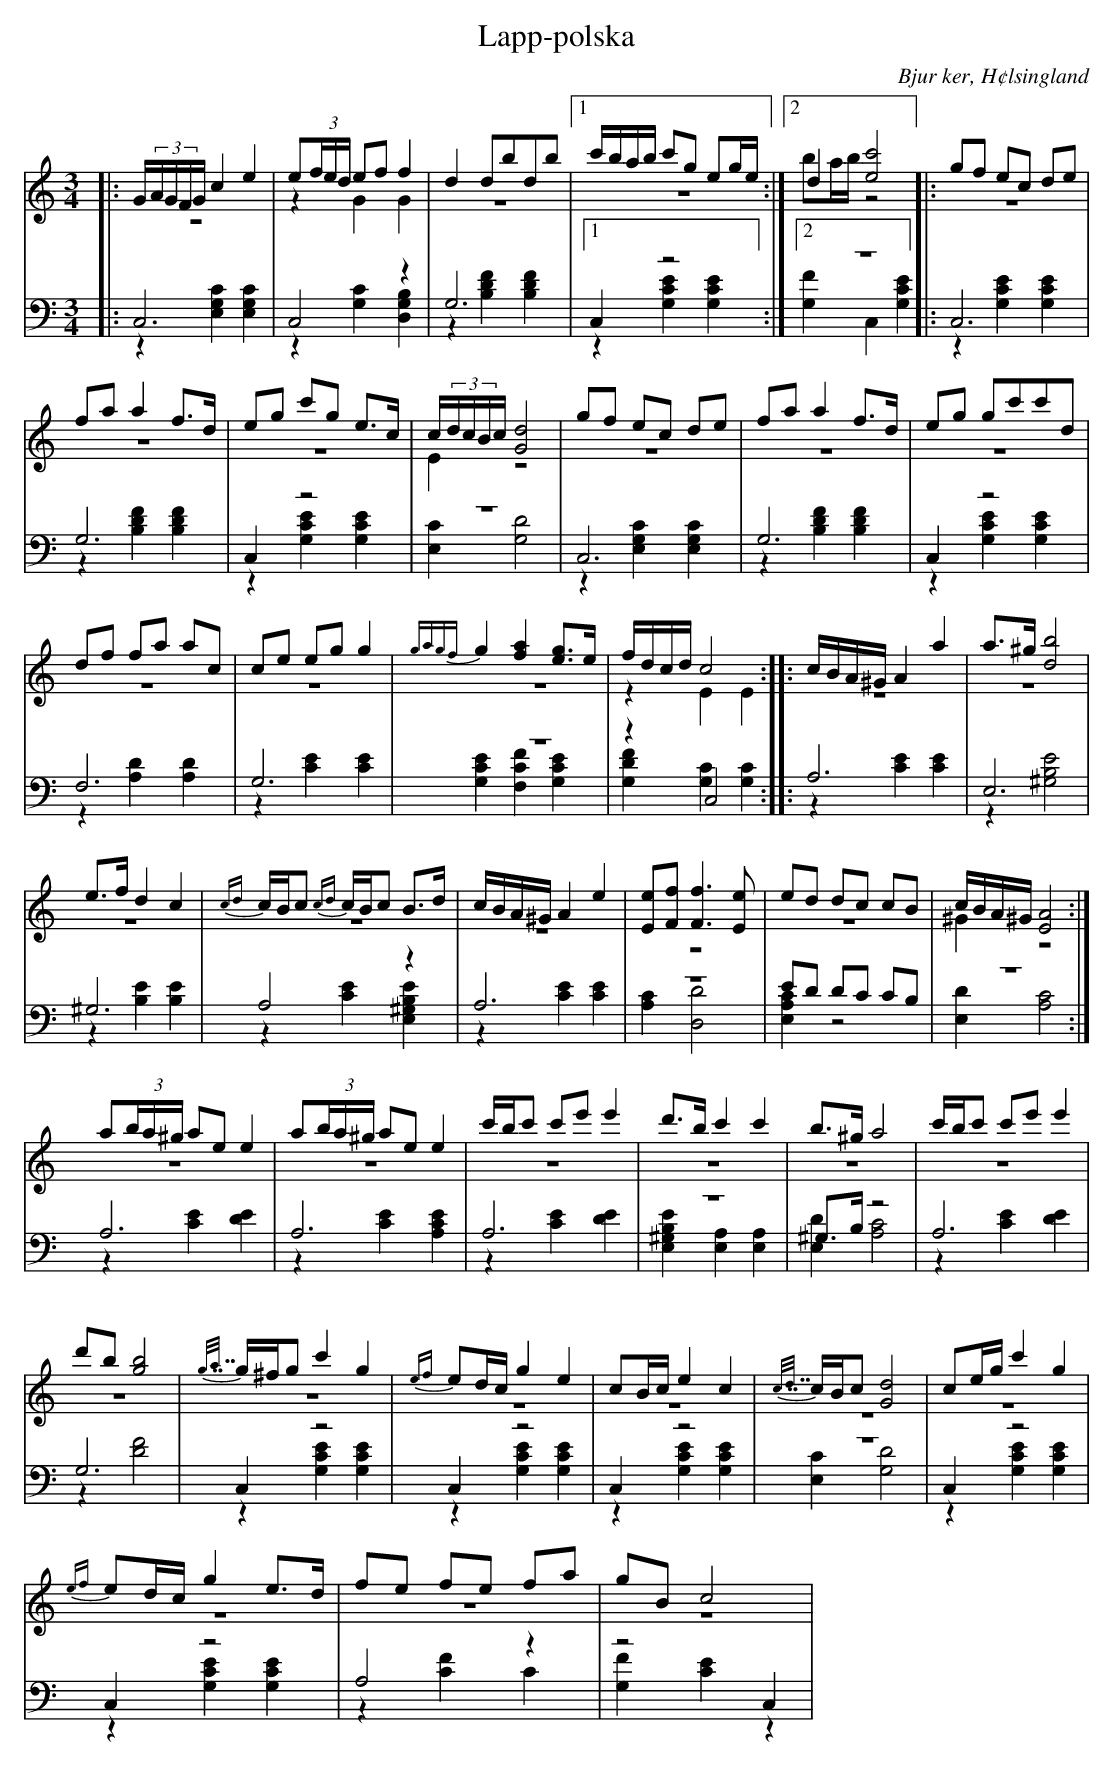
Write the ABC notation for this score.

X:1
T: Lapp-polska
O: Bjur ker, H¢lsingland
M: 3/4
L: 1/8
K: C
V:1
V:2 merge
V:3
V:4 merge
V:1
|:G/(3A/G/F/G/ c2 e2|e(3f/e/d/ ef f2|d2 dbdb|1 c'/b/a/b/ c'g eg/e/:|2 d2 [e4c'4]|:gf ec de|
fa a2 f>d|eg c'g e>c|c/(3d/c/B/c/ [G4d4]|gf ec de|fa a2 f>d|eg gc'c'd|
df fa ac|ce eg g2|{g8/5a8/5g8/5f8/5}g2 [f2a2] [eg]>e|f/d/c/d/  c4::c/B/A/^G/ A2 a2|a>^g [d4b4]|
e>f d2 c2|{c8/9d8/9}c/B/c {c8/9d8/9}c/B/c B>d|c/B/A/^G/ A2 e2|[Ee][Ff] [F3f3] [Ee] |ed dc cB|c/B/A/^G/ [E4A4]:|
a(3b/a/^g/ ae e2|a(3b/a/^g/ ae e2|c'/b/c' c'e' e'2  |d'>b c'2 c'2|b>^g a4|c'/b/c' c'e' e'2|
d'b [g4b4]|{g7/8a7/8}g/^f/g c'2 g2|{ef}ed/c/ g2 e2|cB/c/ e2 c2|{c7/8d7/8}c/B/c [G4d4]|ce/g/ c'2 g2|
{ef}ed/c/ g2 e>d|fe fe fa|gB c4|
V:2
|:z6|z2 G2 G2|z6|1 z6:|2 ba/b/ z4|:z6|
z6|z6|E2 z4|z6|z6|z6|
z6|z6|z6|z2 E2 E2:||:z6|z6|
z6|z6|z6|z6|z6|^G2 z4:|
|z6|z6|z6|z6|z6|z6|
z6|z6|z6|z6|z6|z6|
z6|z6|z6|
V:3  clef=bass
|:C,6|C,4 z2|G,6|1 C,2 z4:|2 z6|:C,6|
G,6|C,2 z4|z6|C,6|G,6|C,2 z4|
F,6|G,6|z6|z2 C,4::A,6|E,6|
^G,6|A,4 z2|A,6|z6|ED DC CB,|z6:|
A,6|A,6|A,6|z6|^G,>B, z4|A,6|
G,6|C,2 z4|C,2 z4|C,2 z4|z6|C,2 z4|
C,2 z4|A,4 z2|z4 C,2|
V:4  clef=bass
|:z2 [E,2G,2C2] [E,2G,2C2]|z2 [G,2C2] [D,2G,2B,2]|z2 [B,2D2F2] [B,2D2F2]|1 z2 [G,2C2E2] [G,2C2E2]:|2 [G,2F2] C,2 [G,2C2E2]|:z2 [G,2C2E2] [G,2C2E2]|z2 [B,2D2F2] [B,2D2F2]|z2 [G,2C2E2] [G,2C2E2]|[E,2C2] [G,4D4]|z2 [E,2G,2C2] [E,2G,2C2]|z2 [B,2D2F2] [B,2D2F2]| z2 [G,2C2E2] [G,2C2E2]|
z2 [A,2D2] [A,2D2]|z2 [C2E2] [C2E2]|[G,2C2E2] [F,2C2F2] [G,2C2E2] |[G,2D2F2] [G,2C2] [G,2C2]::z2 [C2E2] [C2E2]|z2 [^G,4B,4E4]|
z2 [B,2E2] [B,2E2]|z2 [C2E2] [E,2^G,2B,2E2]|z2 [C2E2] [C2E2]|[A,2C2] [D,4D4]|[E,2A,2C2] z4|[E,2D2] [A,4C4]:|
z2 [C2E2] [D2E2]|z2 [C2E2] [A,2C2E2]|z2 [C2E2] [D2E2]|[E,2^G,2B,2E2] [A,2E,2] [A,2E,2]|[E,2D2] [A,4C4]|z2 [C2E2] [D2E2]|
z2 [D4F4]|z2 [G,2C2E2] [G,2C2E2]|z2 [G,2C2E2] [G,2C2E2]|z2 [G,2C2E2] [G,2C2E2]|[E,2C2] [G,4D4]|z2 [G,2C2E2] [G,2C2E2]|
z2 [G,2C2E2] [G,2C2E2]|z2 [C2F2] C2|[G,2F2] [C2E2] z2|
